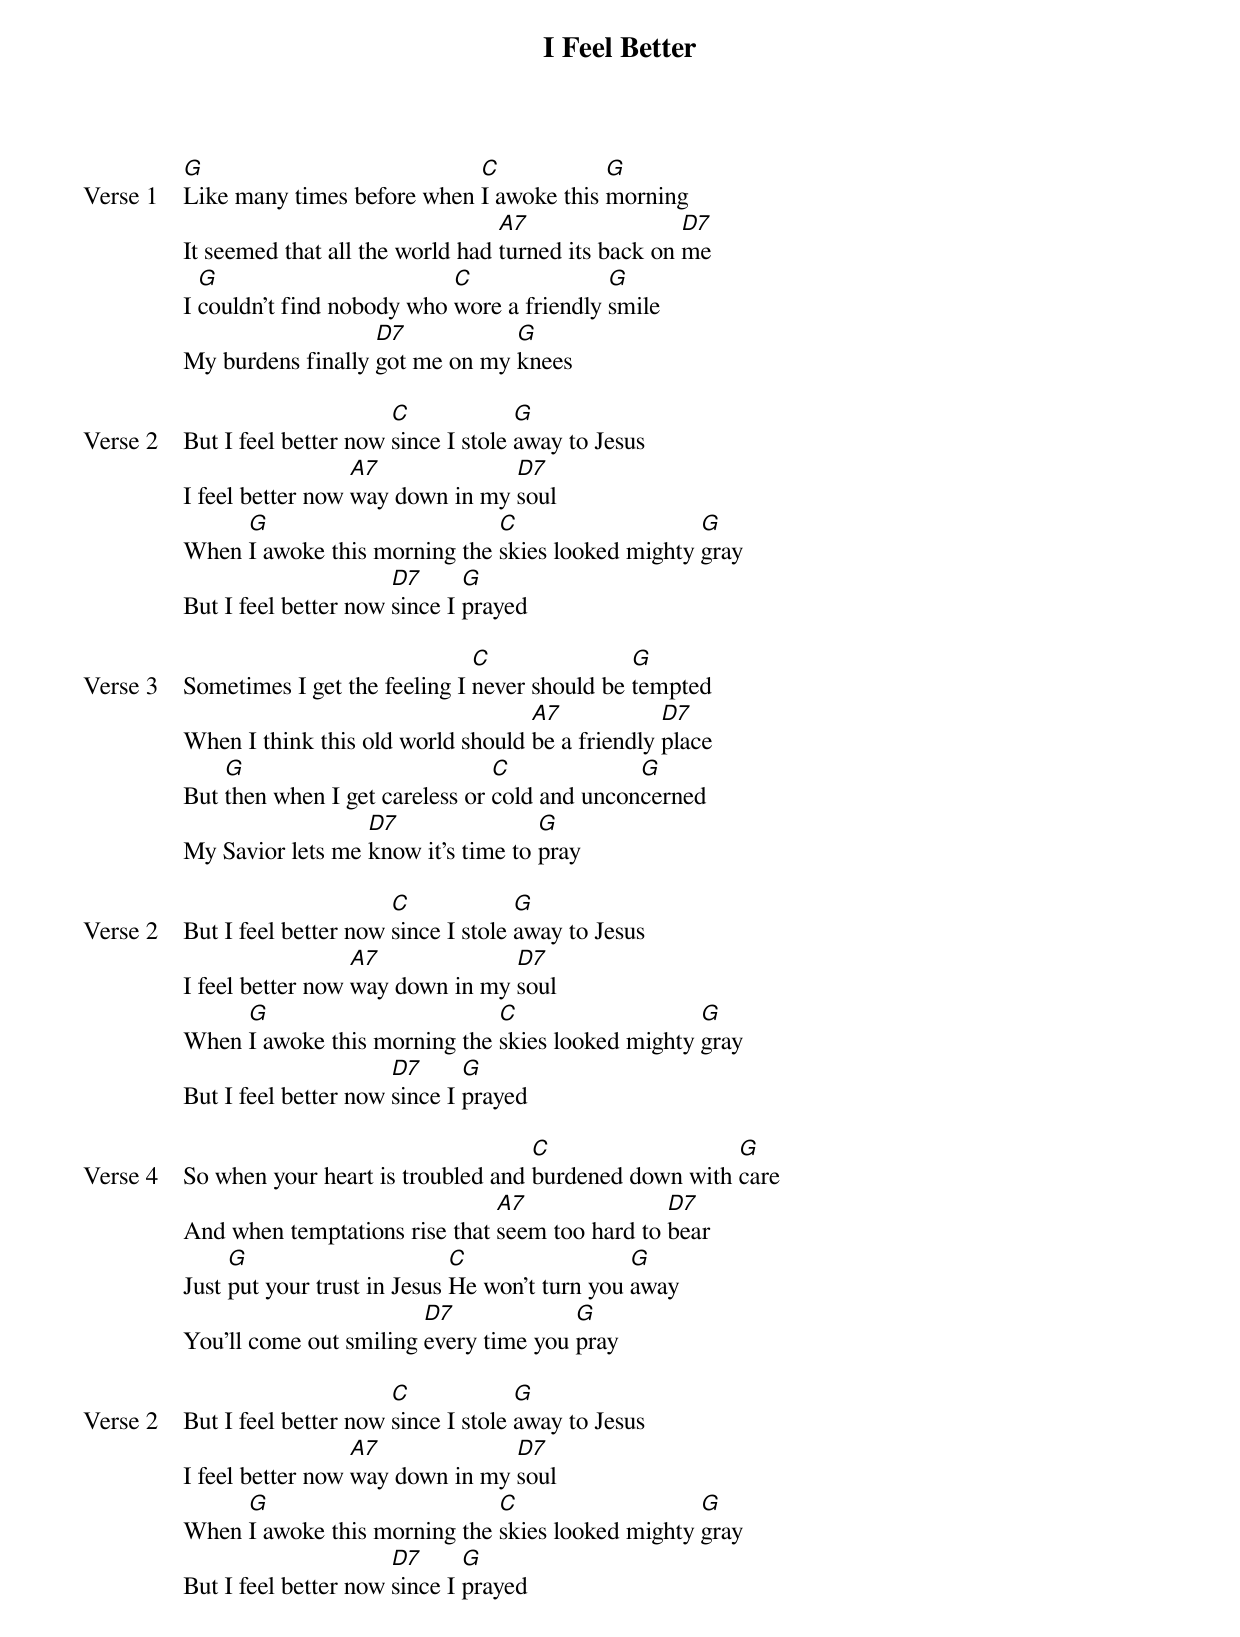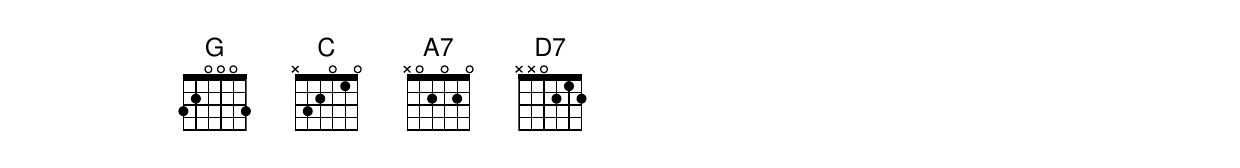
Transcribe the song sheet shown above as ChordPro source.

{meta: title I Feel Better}
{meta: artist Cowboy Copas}
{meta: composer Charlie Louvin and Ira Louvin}
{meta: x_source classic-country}
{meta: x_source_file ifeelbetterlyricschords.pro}
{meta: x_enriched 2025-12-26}

{start_of_verse: Verse 1}
[G]Like many times before when [C]I awoke this [G]morning
It seemed that all the world had [A7]turned its back on [D7]me
I [G]couldn't find nobody who [C]wore a friendly [G]smile
My burdens finally [D7]got me on my [G]knees
{end_of_verse}

{start_of_verse: Verse 2}
But I feel better now [C]since I stole [G]away to Jesus
I feel better now [A7]way down in my [D7]soul
When [G]I awoke this morning the [C]skies looked mighty [G]gray
But I feel better now [D7]since I [G]prayed
{end_of_verse}

{start_of_verse: Verse 3}
Sometimes I get the feeling I [C]never should be [G]tempted
When I think this old world should [A7]be a friendly [D7]place
But [G]then when I get careless or [C]cold and uncon[G]cerned
My Savior lets me [D7]know it’s time to [G]pray
{end_of_verse}

{start_of_verse: Verse 2}
But I feel better now [C]since I stole [G]away to Jesus
I feel better now [A7]way down in my [D7]soul
When [G]I awoke this morning the [C]skies looked mighty [G]gray
But I feel better now [D7]since I [G]prayed
{end_of_verse}

{start_of_verse: Verse 4}
So when your heart is troubled and [C]burdened down with [G]care
And when temptations rise that [A7]seem too hard to [D7]bear
Just [G]put your trust in Jesus [C]He won't turn you [G]away
You'll come out smiling [D7]every time you [G]pray
{end_of_verse}

{start_of_verse: Verse 2}
But I feel better now [C]since I stole [G]away to Jesus
I feel better now [A7]way down in my [D7]soul
When [G]I awoke this morning the [C]skies looked mighty [G]gray
But I feel better now [D7]since I [G]prayed
{end_of_verse}
